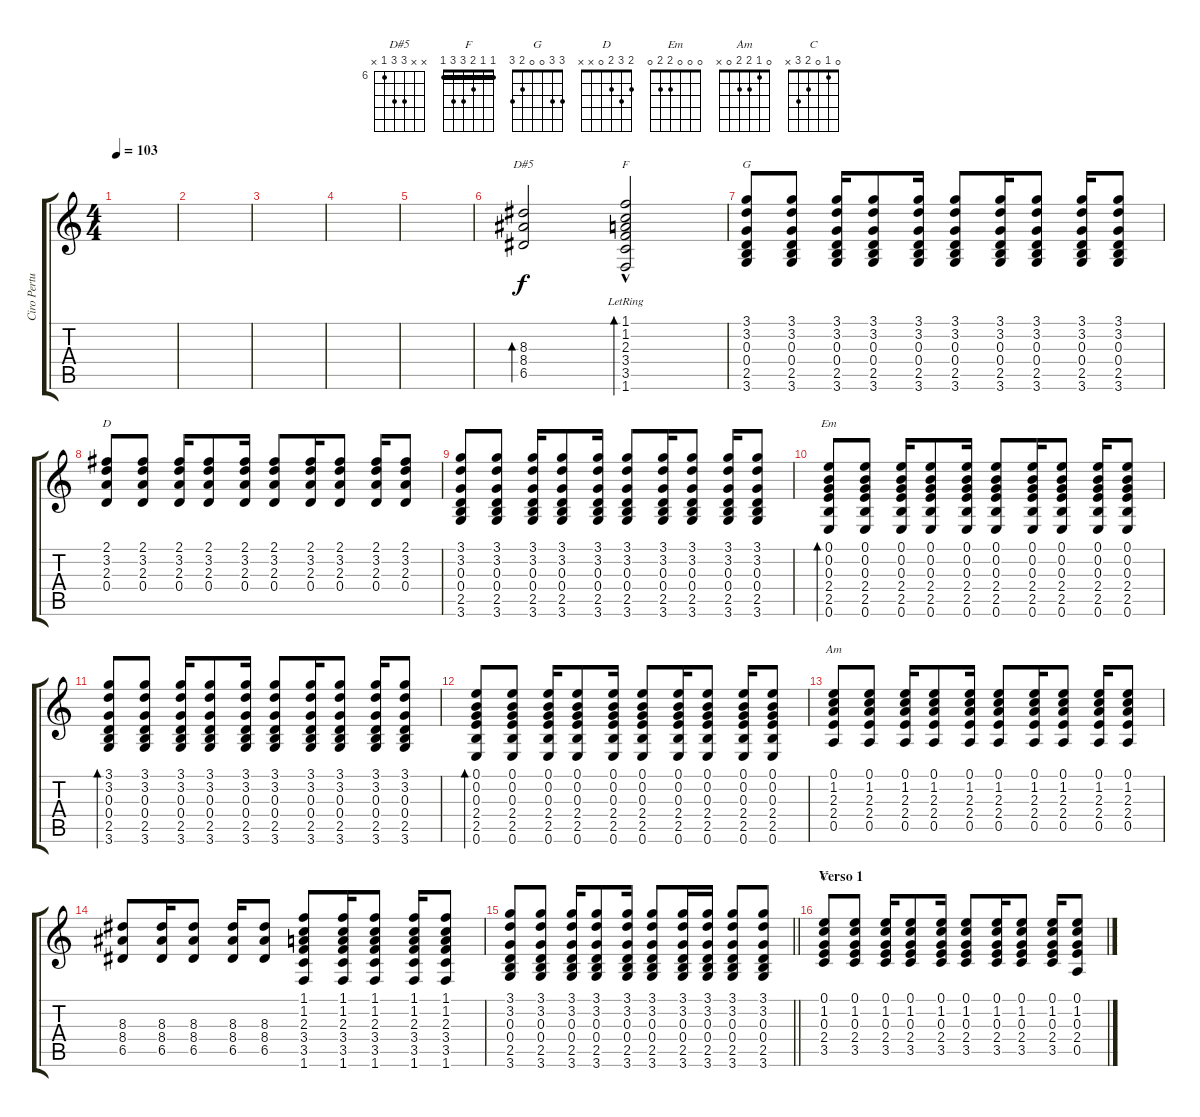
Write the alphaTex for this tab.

\track ("Ciro Pertusi (Guitarra)" "Ciro Pertu") {instrument distortionguitar}
\staff {score tabs}
\tuning (E4 B3 G3 D3 A2 E2) {hide}
\chord ("D#5" x x 8 8 6 x) {firstfret 6}
\chord ("F" 1 1 2 3 3 1) {barre 1}
\chord ("G" 3 3 0 0 2 3)
\chord ("D" 2 3 2 0 x x)
\chord ("Em" 0 0 0 2 2 0)
\chord ("Am" 0 1 2 2 0 x)
\chord ("C" 0 1 0 2 3 x)
\ts (4 4)
\tempo 103
\clef g2
\ks c
|
|
|
|
|
(8.3 8.4 6.5).2{bd 120 ch "D#5"} (1.1{hac lr} 1.2{hac lr} 2.3{hac lr} 3.4{hac lr} 3.5{hac lr} 1.6{hac lr}).2{bd 120 ch "F"} |
(3.1 3.2 0.3 0.4 2.5 3.6).8{ch "G" dy f} (3.1 3.2 0.3 0.4 2.5 3.6).8 (3.1 3.2 0.3 0.4 2.5 3.6).16 (3.1 3.2 0.3 0.4 2.5 3.6).8 (3.1 3.2 0.3 0.4 2.5 3.6).16 (3.1 3.2 0.3 0.4 2.5 3.6).8 (3.1 3.2 0.3 0.4 2.5 3.6).16 (3.1 3.2 0.3 0.4 2.5 3.6).8 (3.1 3.2 0.3 0.4 2.5 3.6).16 (3.1 3.2 0.3 0.4 2.5 3.6).8 |
(2.1 3.2 2.3 0.4).8{ch "D"} (2.1 3.2 2.3 0.4).8 (2.1 3.2 2.3 0.4).16 (2.1 3.2 2.3 0.4).8 (2.1 3.2 2.3 0.4).16 (2.1 3.2 2.3 0.4).8 (2.1 3.2 2.3 0.4).16 (2.1 3.2 2.3 0.4).8 (2.1 3.2 2.3 0.4).16 (2.1 3.2 2.3 0.4).8 |
(3.1 3.2 0.3 0.4 2.5 3.6).8 (3.1 3.2 0.3 0.4 2.5 3.6).8 (3.1 3.2 0.3 0.4 2.5 3.6).16 (3.1 3.2 0.3 0.4 2.5 3.6).8 (3.1 3.2 0.3 0.4 2.5 3.6).16 (3.1 3.2 0.3 0.4 2.5 3.6).8 (3.1 3.2 0.3 0.4 2.5 3.6).16 (3.1 3.2 0.3 0.4 2.5 3.6).8 (3.1 3.2 0.3 0.4 2.5 3.6).16 (3.1 3.2 0.3 0.4 2.5 3.6).8 |
(0.1 0.2 0.3 2.4 2.5 0.6).8{bd 120 ch "Em"} (0.1 0.2 0.3 2.4 2.5 0.6).8 (0.1 0.2 0.3 2.4 2.5 0.6).16 (0.1 0.2 0.3 2.4 2.5 0.6).8 (0.1 0.2 0.3 2.4 2.5 0.6).16 (0.1 0.2 0.3 2.4 2.5 0.6).8 (0.1 0.2 0.3 2.4 2.5 0.6).16 (0.1 0.2 0.3 2.4 2.5 0.6).8 (0.1 0.2 0.3 2.4 2.5 0.6).16 (0.1 0.2 0.3 2.4 2.5 0.6).8 |
(3.1 3.2 0.3 0.4 2.5 3.6).8{bd 120} (3.1 3.2 0.3 0.4 2.5 3.6).8 (3.1 3.2 0.3 0.4 2.5 3.6).16 (3.1 3.2 0.3 0.4 2.5 3.6).8 (3.1 3.2 0.3 0.4 2.5 3.6).16 (3.1 3.2 0.3 0.4 2.5 3.6).8 (3.1 3.2 0.3 0.4 2.5 3.6).16 (3.1 3.2 0.3 0.4 2.5 3.6).8 (3.1 3.2 0.3 0.4 2.5 3.6).16 (3.1 3.2 0.3 0.4 2.5 3.6).8 |
(0.1 0.2 0.3 2.4 2.5 0.6).8{bd 120} (0.1 0.2 0.3 2.4 2.5 0.6).8 (0.1 0.2 0.3 2.4 2.5 0.6).16 (0.1 0.2 0.3 2.4 2.5 0.6).8 (0.1 0.2 0.3 2.4 2.5 0.6).16 (0.1 0.2 0.3 2.4 2.5 0.6).8 (0.1 0.2 0.3 2.4 2.5 0.6).16 (0.1 0.2 0.3 2.4 2.5 0.6).8 (0.1 0.2 0.3 2.4 2.5 0.6).16 (0.1 0.2 0.3 2.4 2.5 0.6).8 |
(0.1 1.2 2.3 2.4 0.5).8{ch "Am"} (0.1 1.2 2.3 2.4 0.5).8 (0.1 1.2 2.3 2.4 0.5).16 (0.1 1.2 2.3 2.4 0.5).8 (0.1 1.2 2.3 2.4 0.5).16 (0.1 1.2 2.3 2.4 0.5).8 (0.1 1.2 2.3 2.4 0.5).16 (0.1 1.2 2.3 2.4 0.5).8 (0.1 1.2 2.3 2.4 0.5).16 (0.1 1.2 2.3 2.4 0.5).8 |
(8.3 8.4 6.5).8 (8.3 8.4 6.5).16 (8.3 8.4 6.5).8 (8.3 8.4 6.5).16 (8.3 8.4 6.5).8 (1.1 1.2 2.3 3.4 3.5 1.6).8 (1.1 1.2 2.3 3.4 3.5 1.6).16 (1.1 1.2 2.3 3.4 3.5 1.6).8 (1.1 1.2 2.3 3.4 3.5 1.6).16 (1.1 1.2 2.3 3.4 3.5 1.6).8 |
\barLineRight lightlight
(3.1 3.2 0.3 0.4 2.5 3.6).8 (3.1 3.2 0.3 0.4 2.5 3.6).8 (3.1 3.2 0.3 0.4 2.5 3.6).16 (3.1 3.2 0.3 0.4 2.5 3.6).8 (3.1 3.2 0.3 0.4 2.5 3.6).16 (3.1 3.2 0.3 0.4 2.5 3.6).8 (3.1 3.2 0.3 0.4 2.5 3.6).16 (3.1 3.2 0.3 0.4 2.5 3.6).16 (3.1 3.2 0.3 0.4 2.5 3.6).8 (3.1 3.2 0.3 0.4 2.5 3.6).8 |
\section ("" "Verso 1")
(0.1 1.2 0.3 2.4 3.5).8{ch "C"} (0.1 1.2 0.3 2.4 3.5).8 (0.1 1.2 0.3 2.4 3.5).16 (0.1 1.2 0.3 2.4 3.5).8 (0.1 1.2 0.3 2.4 3.5).16 (0.1 1.2 0.3 2.4 3.5).8 (0.1 1.2 0.3 2.4 3.5).16 (0.1 1.2 0.3 2.4 3.5).8 (0.1 1.2 0.3 2.4 3.5).16 (0.1 1.2 0.3 2.4 0.5).8
